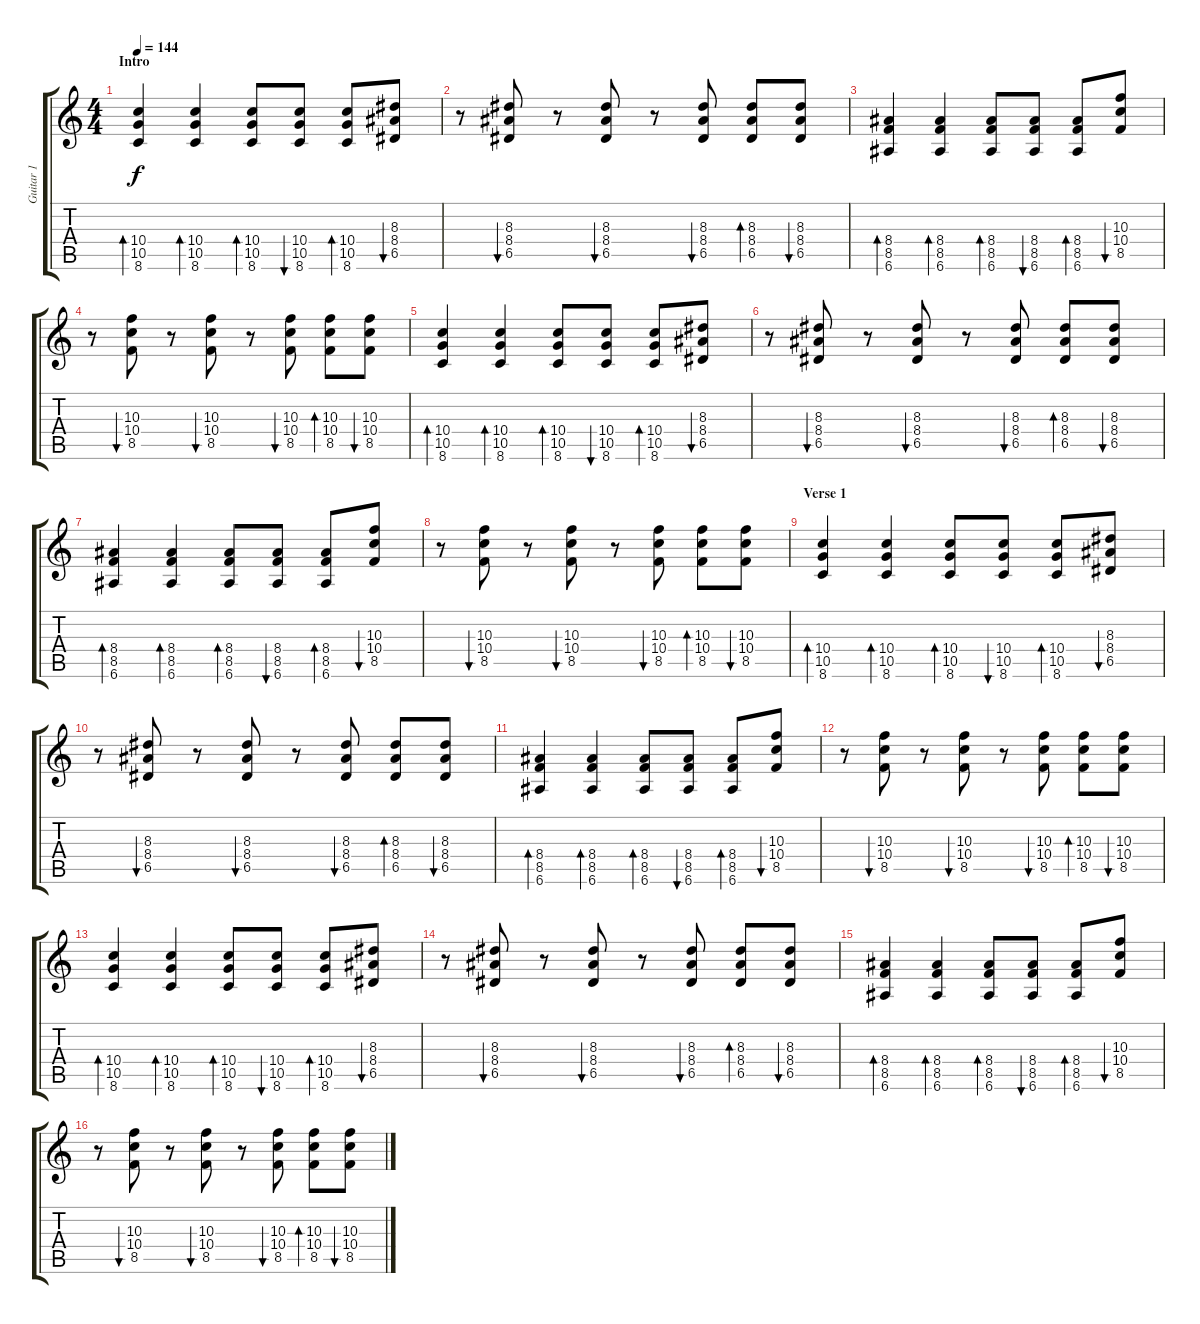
\track ("Guitar 1" "Guitar 1") {instrument electricguitarjazz}
\staff {score tabs}
\tuning (E4 B3 G3 D3 A2 E2) {hide}
\ts (4 4)
\section ("" "Intro")
\tempo 144
\clef g2
\ks c
(10.4 10.5 8.6).4{bd 60 dy f instrument electricguitarjazz} (10.4 10.5 8.6).4{bd 60} (10.4 10.5 8.6).8{bd 60} (10.4 10.5 8.6).8{bu 60} (10.4 10.5 8.6).8{bd 60} (8.3 8.4 6.5).8{bu 60} |
r.8 (8.3 8.4 6.5).8{bu 60} r.8 (8.3 8.4 6.5).8{bu 60} r.8 (8.3 8.4 6.5).8{bu 60} (8.3 8.4 6.5).8{bd 60} (8.3 8.4 6.5).8{bu 60} |
(8.4 8.5 6.6).4{bd 60} (8.4 8.5 6.6).4{bd 60} (8.4 8.5 6.6).8{bd 60} (8.4 8.5 6.6).8{bu 60} (8.4 8.5 6.6).8{bd 60} (10.3 10.4 8.5).8{bu 60} |
r.8 (10.3 10.4 8.5).8{bu 60} r.8 (10.3 10.4 8.5).8{bu 60} r.8 (10.3 10.4 8.5).8{bu 60} (10.3 10.4 8.5).8{bd 60} (10.3 10.4 8.5).8{bu 60} |
(10.4 10.5 8.6).4{bd 60} (10.4 10.5 8.6).4{bd 60} (10.4 10.5 8.6).8{bd 60} (10.4 10.5 8.6).8{bu 60} (10.4 10.5 8.6).8{bd 60} (8.3 8.4 6.5).8{bu 60} |
r.8 (8.3 8.4 6.5).8{bu 60} r.8 (8.3 8.4 6.5).8{bu 60} r.8 (8.3 8.4 6.5).8{bu 60} (8.3 8.4 6.5).8{bd 60} (8.3 8.4 6.5).8{bu 60} |
(8.4 8.5 6.6).4{bd 60} (8.4 8.5 6.6).4{bd 60} (8.4 8.5 6.6).8{bd 60} (8.4 8.5 6.6).8{bu 60} (8.4 8.5 6.6).8{bd 60} (10.3 10.4 8.5).8{bu 60} |
r.8 (10.3 10.4 8.5).8{bu 60} r.8 (10.3 10.4 8.5).8{bu 60} r.8 (10.3 10.4 8.5).8{bu 60} (10.3 10.4 8.5).8{bd 60} (10.3 10.4 8.5).8{bu 60} |
\section ("" "Verse 1")
(10.4 10.5 8.6).4{bd 60} (10.4 10.5 8.6).4{bd 60} (10.4 10.5 8.6).8{bd 60} (10.4 10.5 8.6).8{bu 60} (10.4 10.5 8.6).8{bd 60} (8.3 8.4 6.5).8{bu 60} |
r.8 (8.3 8.4 6.5).8{bu 60} r.8 (8.3 8.4 6.5).8{bu 60} r.8 (8.3 8.4 6.5).8{bu 60} (8.3 8.4 6.5).8{bd 60} (8.3 8.4 6.5).8{bu 60} |
(8.4 8.5 6.6).4{bd 60} (8.4 8.5 6.6).4{bd 60} (8.4 8.5 6.6).8{bd 60} (8.4 8.5 6.6).8{bu 60} (8.4 8.5 6.6).8{bd 60} (10.3 10.4 8.5).8{bu 60} |
r.8 (10.3 10.4 8.5).8{bu 60} r.8 (10.3 10.4 8.5).8{bu 60} r.8 (10.3 10.4 8.5).8{bu 60} (10.3 10.4 8.5).8{bd 60} (10.3 10.4 8.5).8{bu 60} |
(10.4 10.5 8.6).4{bd 60} (10.4 10.5 8.6).4{bd 60} (10.4 10.5 8.6).8{bd 60} (10.4 10.5 8.6).8{bu 60} (10.4 10.5 8.6).8{bd 60} (8.3 8.4 6.5).8{bu 60} |
r.8 (8.3 8.4 6.5).8{bu 60} r.8 (8.3 8.4 6.5).8{bu 60} r.8 (8.3 8.4 6.5).8{bu 60} (8.3 8.4 6.5).8{bd 60} (8.3 8.4 6.5).8{bu 60} |
(8.4 8.5 6.6).4{bd 60} (8.4 8.5 6.6).4{bd 60} (8.4 8.5 6.6).8{bd 60} (8.4 8.5 6.6).8{bu 60} (8.4 8.5 6.6).8{bd 60} (10.3 10.4 8.5).8{bu 60} |
r.8 (10.3 10.4 8.5).8{bu 60} r.8 (10.3 10.4 8.5).8{bu 60} r.8 (10.3 10.4 8.5).8{bu 60} (10.3 10.4 8.5).8{bd 60} (10.3 10.4 8.5).8{bu 60}
